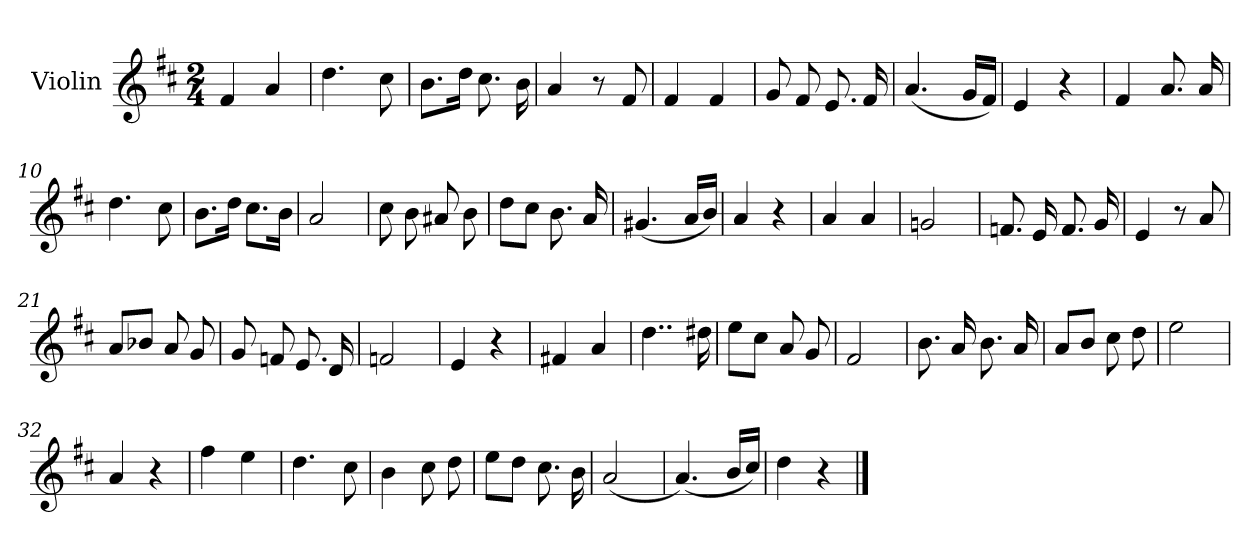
**kern	**dynam
*part1	*part1
*staff1	*staff1
*I"Violin	*
*I'Vln.	*
*clefG2	*
*k[f#c#]	*
*M2/4	*
=1	=1
4f#	Allegretto
4a	.
=2	=2
4.dd	.
8cc#	.
=3	=3
8.bL	.
16ddJk	.
8.cc#	.
16b	.
=4	=4
4a	.
8r	.
8f#	.
=5	=5
4f#	.
4f#	.
=6	=6
8g	.
8f#	.
8.e	.
16f#	.
=7	=7
(4.a	.
16gLL	.
16f#JJ)	.
=8	=8
4e	.
4r	.
!!LO:LB:g=z
=9	=9
4f#	.
8.a	.
16a	.
=10	=10
4.dd	.
8cc#	.
=11	=11
8.bL	.
16ddJk	.
8.cc#L	.
16bJk	.
=12	=12
2a	.
=13	=13
8cc#	.
8b	.
8a#X	.
8b	.
=14	=14
8ddL	.
8cc#J	.
8.b	.
16a	.
=15	=15
(4.g#X	.
16aLL	.
16bJJ)	.
=16	=16
4a	.
4r	.
!!LO:LB:g=z
=17	=17
4a	.
4a	.
=18	=18
2gn	.
=19	=19
8.fn	.
16e	.
8.f	.
16g	.
=20	=20
4e	.
8r	.
8a	.
=21	=21
8aL	.
8b-XJ	.
8a	.
8g	.
=22	=22
8g	.
8fn	.
8.e	.
16d	.
=23	=23
2fn	.
=24	=24
4e	.
4r	.
!!LO:LB:g=z
=25	=25
4f#X	.
4a	.
=26	=26
4..dd	.
16dd#X	.
=27	=27
8eeL	.
8cc#J	.
8a	.
8g	.
=28	=28
2f#	.
=29	=29
(8.b	.
16a	.
(8.b	.
16a	.
=30	=30
8aL	.
8bJ	.
8cc#	.
8dd	.
=31	=31
2ee	.
=32	=32
4a	.
4r	.
=33	=33
4ff#	.
4ee	.
!!LO:LB:g=z
=34	=34
4.dd	.
8cc#	.
=35	=35
4b	.
8cc#	.
8dd	.
=36	=36
8eeL	.
8ddJ	.
8.cc#	.
16b	.
=37	=37
(2a	.
=38	=38
(4.a)	.
16b/LL	.
16cc#/JJ)	.
=39	=39
4dd	.
4r	.
==	==
*-	*-
